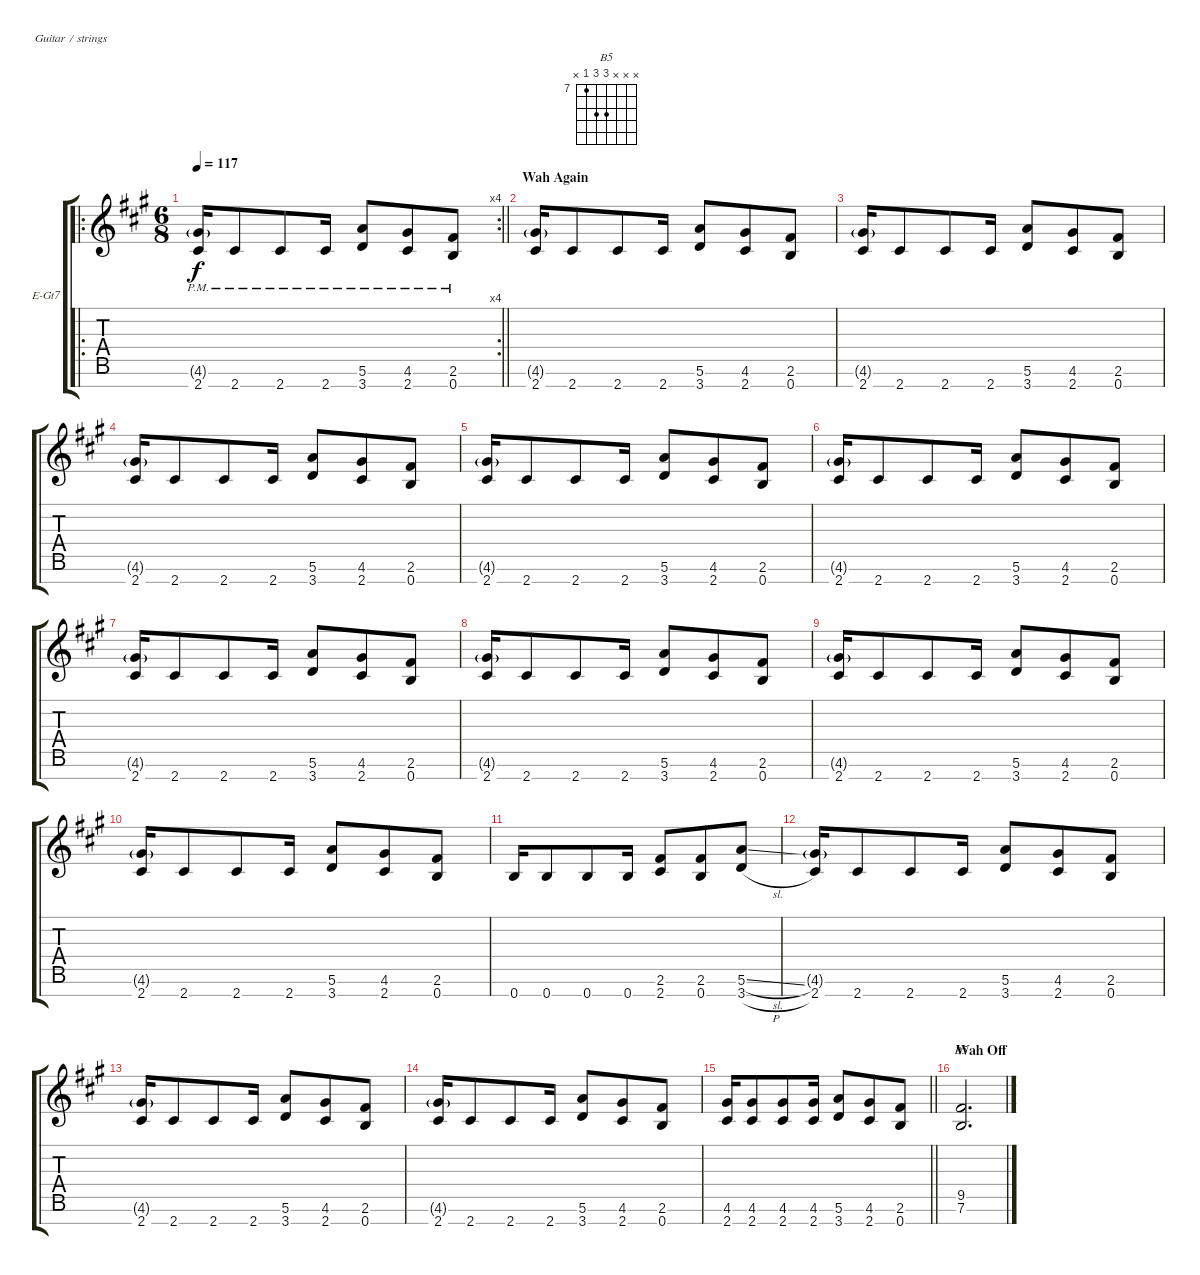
\bracketExtendMode groupsimilarinstruments
\firstSystemTrackNameOrientation horizontal
\otherSystemsTrackNameOrientation horizontal
\track ("Lead / Rhythm Guitar 2" "E-Gt7") {instrument distortionguitar}
\staff {score tabs}
\tuning (E4 B3 G3 D3 A2 E2 B1)
\chord ("B5" x x x 9 9 7 x) {firstfret 7}
\ro
\rc 4
\ts (6 8)
\tempo 117
\clef g2
\barLineRight lightlight
\ks a
(4.6{g pm} 2.7{pm}).16{ot 8vb dy f} 2.7{pm}.8{ot 8vb} 2.7{pm}.8{ot 8vb} 2.7{pm}.16{ot 8vb} (5.6{pm} 3.7{pm}).8{ot 8vb} (4.6{pm} 2.7{pm}).8{ot 8vb} (2.6{pm} 0.7{pm}).8{ot 8vb} |
\section ("" "Wah Again")
(4.6{g} 2.7).16{ot 8vb} 2.7.8{ot 8vb} 2.7.8{ot 8vb} 2.7.16{ot 8vb} (5.6 3.7).8{ot 8vb} (4.6 2.7).8{ot 8vb} (2.6 0.7).8{ot 8vb} |
(4.6{g} 2.7).16{ot 8vb} 2.7.8{ot 8vb} 2.7.8{ot 8vb} 2.7.16{ot 8vb} (5.6 3.7).8{ot 8vb} (4.6 2.7).8{ot 8vb} (2.6 0.7).8{ot 8vb} |
(4.6{g} 2.7).16{ot 8vb} 2.7.8{ot 8vb} 2.7.8{ot 8vb} 2.7.16{ot 8vb} (5.6 3.7).8{ot 8vb} (4.6 2.7).8{ot 8vb} (2.6 0.7).8{ot 8vb} |
(4.6{g} 2.7).16{ot 8vb} 2.7.8{ot 8vb} 2.7.8{ot 8vb} 2.7.16{ot 8vb} (5.6 3.7).8{ot 8vb} (4.6 2.7).8{ot 8vb} (2.6 0.7).8{ot 8vb} |
(4.6{g} 2.7).16{ot 8vb} 2.7.8{ot 8vb} 2.7.8{ot 8vb} 2.7.16{ot 8vb} (5.6 3.7).8{ot 8vb} (4.6 2.7).8{ot 8vb} (2.6 0.7).8{ot 8vb} |
(4.6{g} 2.7).16{ot 8vb} 2.7.8{ot 8vb} 2.7.8{ot 8vb} 2.7.16{ot 8vb} (5.6 3.7).8{ot 8vb} (4.6 2.7).8{ot 8vb} (2.6 0.7).8{ot 8vb} |
(4.6{g} 2.7).16{ot 8vb} 2.7.8{ot 8vb} 2.7.8{ot 8vb} 2.7.16{ot 8vb} (5.6 3.7).8{ot 8vb} (4.6 2.7).8{ot 8vb} (2.6 0.7).8{ot 8vb} |
(4.6{g} 2.7).16{ot 8vb} 2.7.8{ot 8vb} 2.7.8{ot 8vb} 2.7.16{ot 8vb} (5.6 3.7).8{ot 8vb} (4.6 2.7).8{ot 8vb} (2.6 0.7).8{ot 8vb} |
(4.6{g} 2.7).16{ot 8vb} 2.7.8{ot 8vb} 2.7.8{ot 8vb} 2.7.16{ot 8vb} (5.6 3.7).8{ot 8vb} (4.6 2.7).8{ot 8vb} (2.6 0.7).8{ot 8vb} |
0.7.16{ot 8vb} 0.7.8{ot 8vb} 0.7.8{ot 8vb} 0.7.16{ot 8vb} (2.6 2.7).8{ot 8vb} (2.6 0.7).8{ot 8vb} (5.6{sl} 3.7{h}).8{ot 8vb} |
(4.6{g} 2.7).16{ot 8vb} 2.7.8{ot 8vb} 2.7.8{ot 8vb} 2.7.16{ot 8vb} (5.6 3.7).8{ot 8vb} (4.6 2.7).8{ot 8vb} (2.6 0.7).8{ot 8vb} |
(4.6{g} 2.7).16{ot 8vb} 2.7.8{ot 8vb} 2.7.8{ot 8vb} 2.7.16{ot 8vb} (5.6 3.7).8{ot 8vb} (4.6 2.7).8{ot 8vb} (2.6 0.7).8{ot 8vb} |
(4.6{g} 2.7).16{ot 8vb} 2.7.8{ot 8vb} 2.7.8{ot 8vb} 2.7.16{ot 8vb} (5.6 3.7).8{ot 8vb} (4.6 2.7).8{ot 8vb} (2.6 0.7).8{ot 8vb} |
\barLineRight lightlight
(4.6 2.7).16{ot 8vb} (4.6 2.7).8{ot 8vb} (4.6 2.7).8{ot 8vb} (4.6 2.7).16{ot 8vb} (5.6 3.7).8{ot 8vb} (4.6 2.7).8{ot 8vb} (2.6 0.7).8{ot 8vb} |
\section ("" "Wah Off")
(9.5 7.6).2{d ch "B5"}
